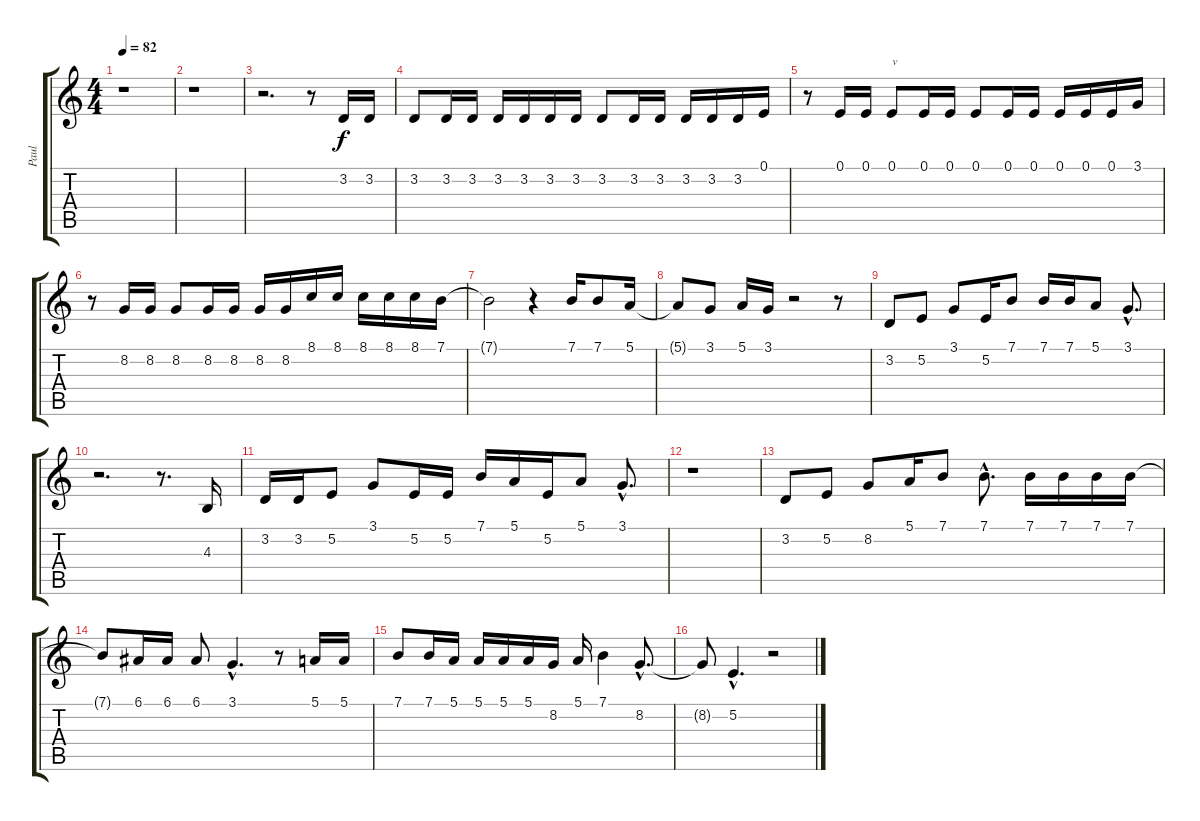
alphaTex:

\track ("Paul" "Paul") {instrument altosax}
\staff {score tabs}
\tuning (E4 B3 G3 D3 A2 E2) {hide}
\ts (4 4)
\tempo 82
\clef g2
\ks c
r.1{dy f instrument altosax} |
r.1 |
r.2{d} r.8 3.2.16 3.2.16 |
3.2.8 3.2.16 3.2.16 3.2.16 3.2.16 3.2.16 3.2.16 3.2.8 3.2.16 3.2.16 3.2.16 3.2.16 3.2.16 0.1.16 |
r.8 0.1.16 0.1.16 0.1.8{txt "v"} 0.1.16 0.1.16 0.1.8 0.1.16 0.1.16 0.1.16 0.1.16 0.1.16 3.1.16 |
r.8 8.2.16 8.2.16 8.2.8 8.2.16 8.2.16 8.2.16 8.2.16 8.1.16 8.1.16 8.1.16 8.1.16 8.1.16 7.1.16 |
7.1{t}.2 r.4 7.1.16 7.1.8 5.1.16 |
5.1{t}.8 3.1.8 5.1.16 3.1.16 r.2 r.8 |
3.2.8 5.2.8 3.1.8 5.2.16 7.1.8 7.1.16 7.1.16 5.1.8 3.1{hac}.8{d} |
r.2{d} r.8{d} 4.3.16 |
3.2.16 3.2.16 5.2.8 3.1.8 5.2.16 5.2.16 7.1.16 5.1.16 5.2.16 5.1.8 3.1{hac}.8{d} |
r.1 |
3.2.8 5.2.8 8.2.8 5.1.16 7.1.8 7.1{hac}.8{d} 7.1.16 7.1.16 7.1.16 7.1.16 |
7.1{t}.8 6.1.16 6.1.16 6.1.8 3.1{hac}.4{d} r.8 5.1.16 5.1.16 |
7.1.8 7.1.16 5.1.16 5.1.16 5.1.16 5.1.16 8.2.16 5.1.16 7.1.4 8.2{hac}.8{d} |
8.2{t}.8 5.2{hac}.4{d} r.2
